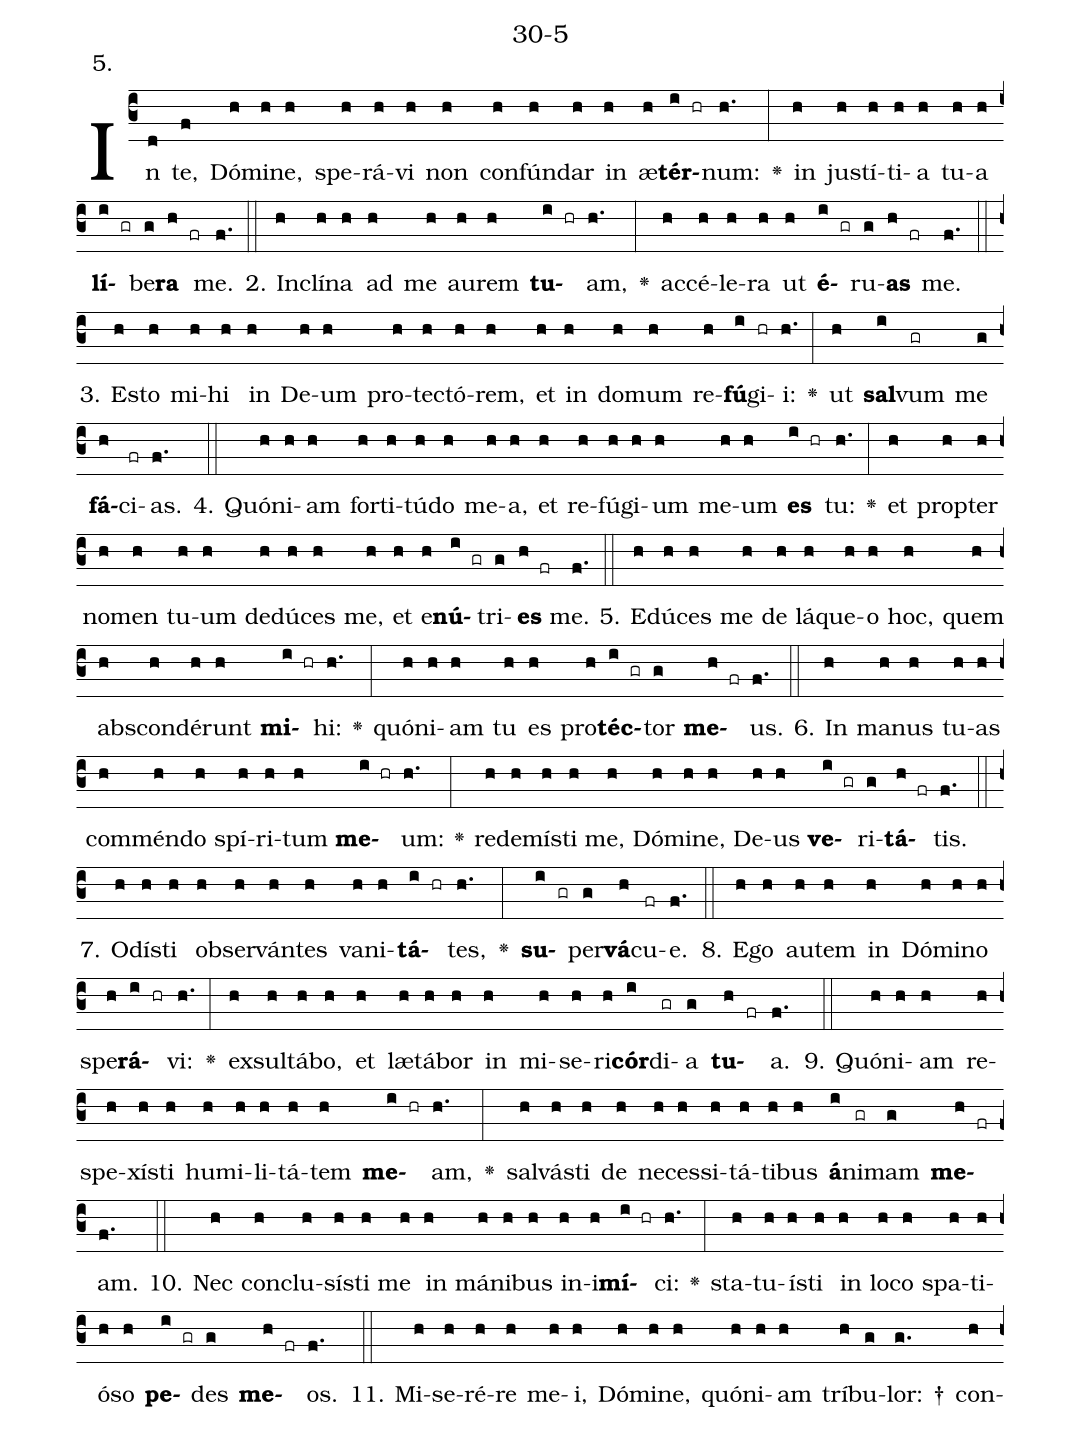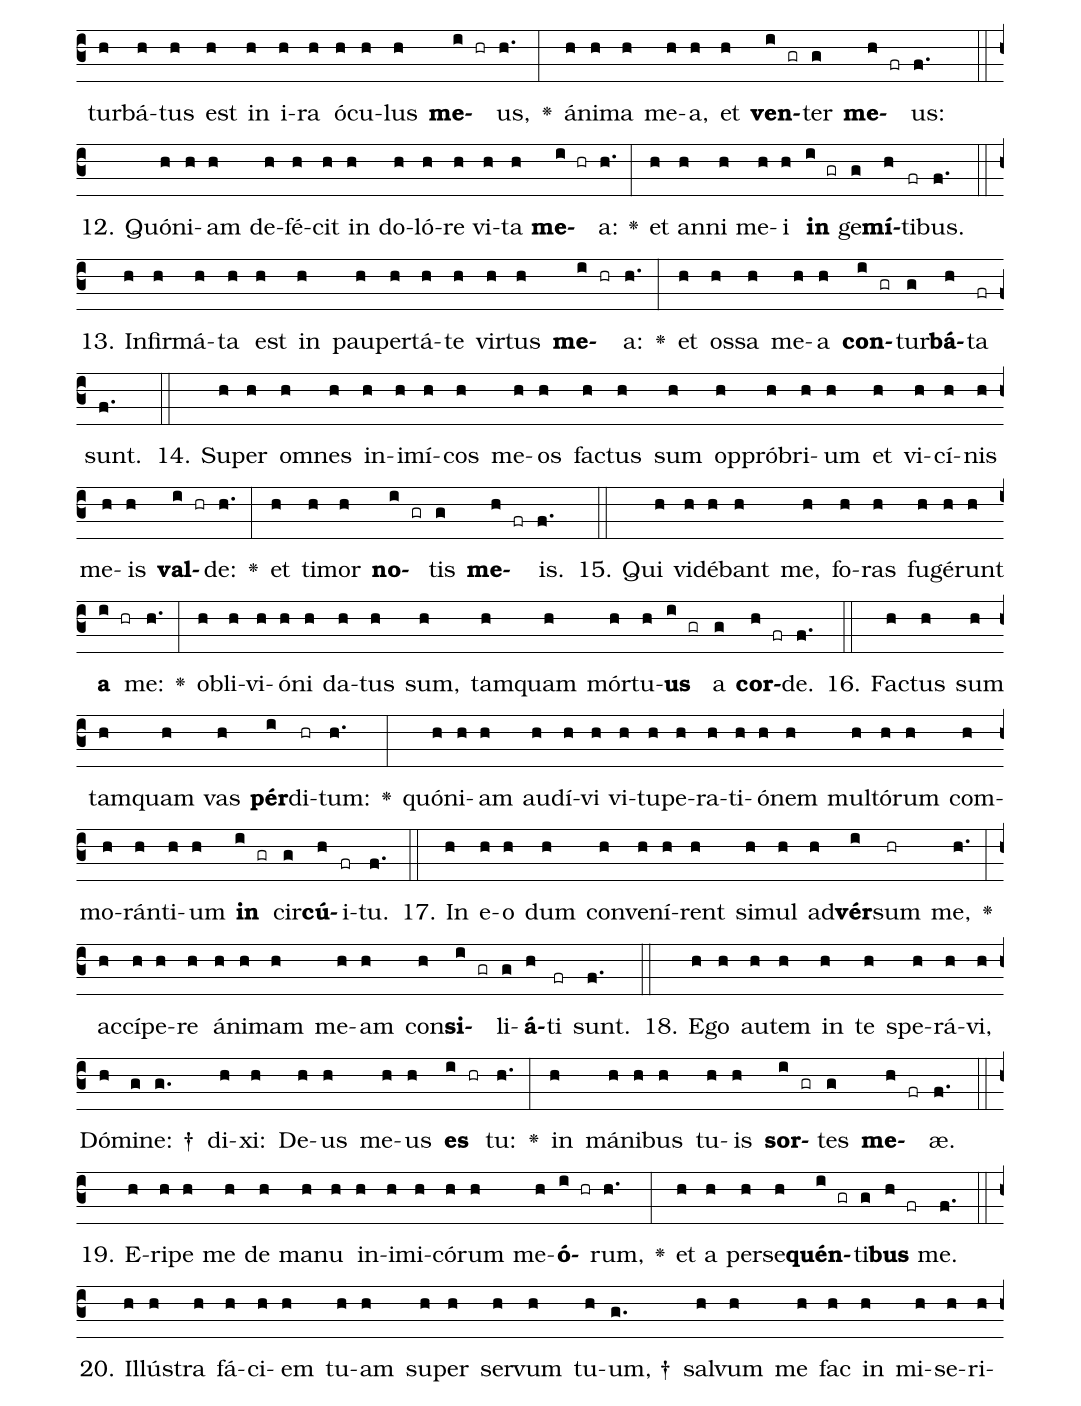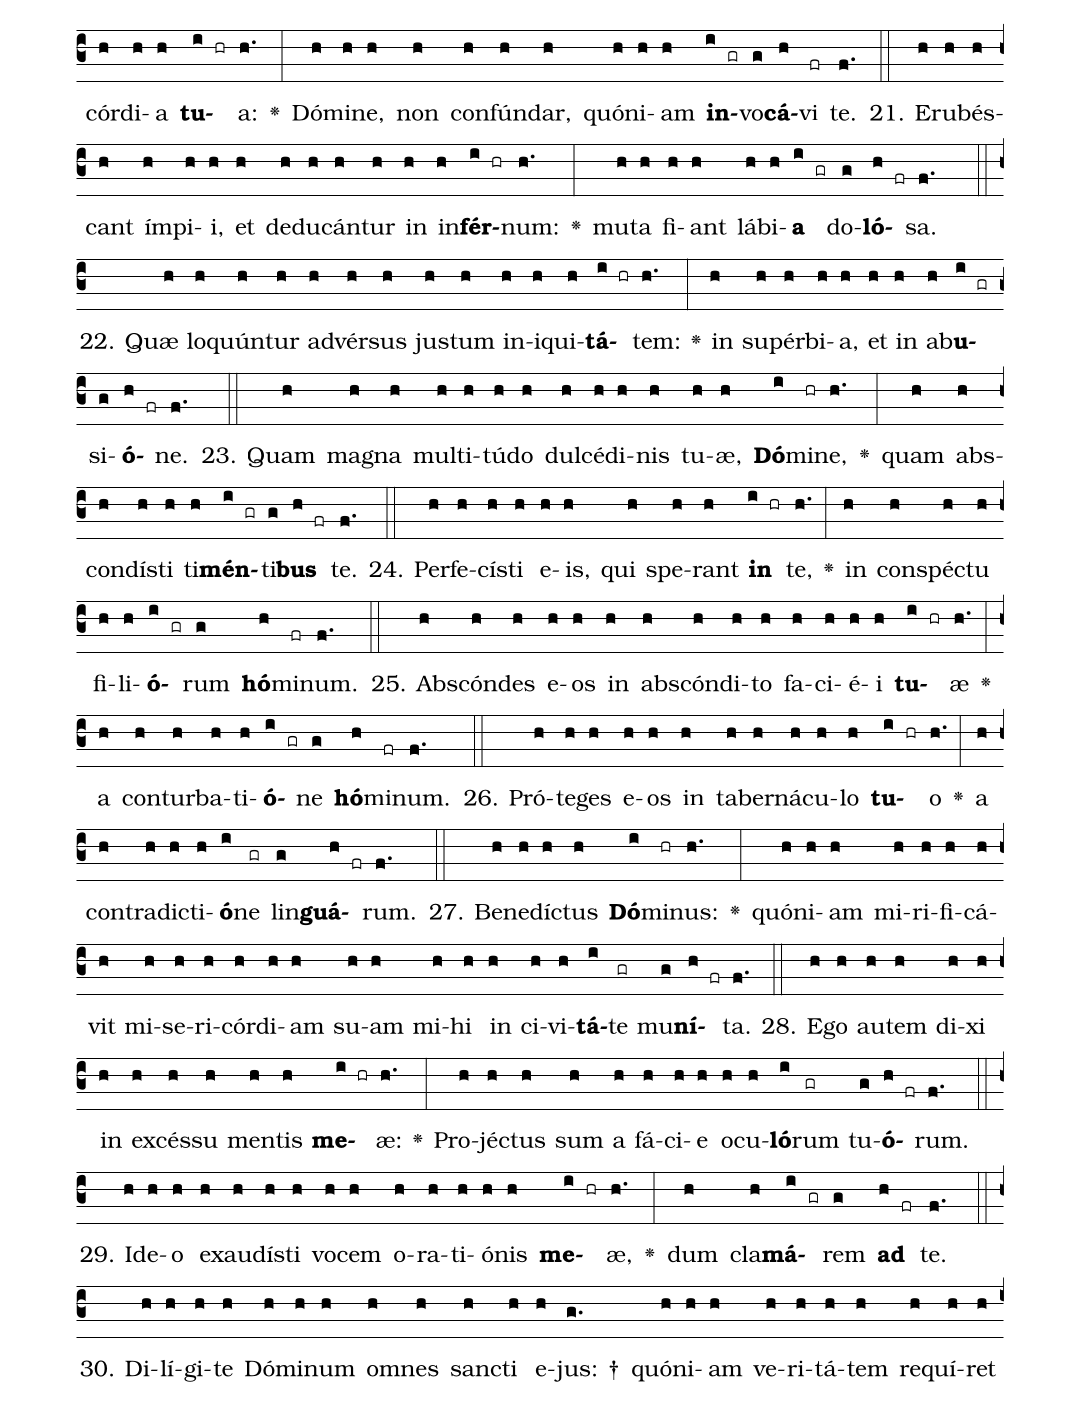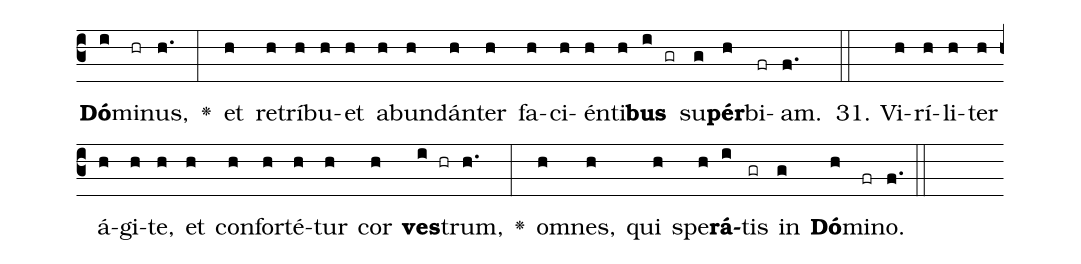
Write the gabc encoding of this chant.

name: 30-5;
annotation: 5.;
%%
(c3)In(d) te,(f) Dó(h)mi(h)ne,(h) spe(h)rá(h)vi(h) non(h) con(h)fún(h)dar(h) in(h) æ(h)<b>tér</b>(i hr)num:(h.) <v>\greheightstar</v>(:) in(h) jus(h)tí(h)ti(h)a(h) tu(h)a(h) <b>lí</b>(i gr)be(g)<b>ra</b>(h fr) me.(f.) (::)
2. In(h)clí(h)na(h) ad(h) me(h) au(h)rem(h) <b>tu</b>(i hr)am,(h.) <v>\greheightstar</v>(:) ac(h)cé(h)le(h)ra(h) ut(h) <b>é</b>(i gr)ru(g)<b>as</b>(h fr) me.(f.) (::)
3. Es(h)to(h) mi(h)hi(h) in(h) De(h)um(h) pro(h)tec(h)tó(h)rem,(h) et(h) in(h) do(h)mum(h) re(h)<b>fú</b>(i)gi(hr)i:(h.) <v>\greheightstar</v>(:) ut(h) <b>sal</b>(i)vum(gr) me(g) <b>fá</b>(h)ci(fr)as.(f.) (::)
4. Quón(h)i(h)am(h) for(h)ti(h)tú(h)do(h) me(h)a,(h) et(h) re(h)fú(h)gi(h)um(h) me(h)um(h) <b>es</b>(i hr) tu:(h.) <v>\greheightstar</v>(:) et(h) prop(h)ter(h) no(h)men(h) tu(h)um(h) de(h)dú(h)ces(h) me,(h) et(h) e(h)<b>nú</b>(i gr)tri(g)<b>es</b>(h fr) me.(f.) (::)
5. E(h)dú(h)ces(h) me(h) de(h) lá(h)que(h)o(h) hoc,(h) quem(h) abs(h)con(h)dé(h)runt(h) <b>mi</b>(i hr)hi:(h.) <v>\greheightstar</v>(:) quón(h)i(h)am(h) tu(h) es(h) pro(h)<b>téc</b>(i gr)tor(g) <b>me</b>(h fr)us.(f.) (::)
6. In(h) ma(h)nus(h) tu(h)as(h) com(h)mén(h)do(h) spí(h)ri(h)tum(h) <b>me</b>(i hr)um:(h.) <v>\greheightstar</v>(:) red(h)e(h)mís(h)ti(h) me,(h) Dó(h)mi(h)ne,(h) De(h)us(h) <b>ve</b>(i gr)ri(g)<b>tá</b>(h fr)tis.(f.) (::)
7. O(h)dís(h)ti(h) ob(h)ser(h)ván(h)tes(h) va(h)ni(h)<b>tá</b>(i hr)tes,(h.) <v>\greheightstar</v>(:) <b>su</b>(i gr)per(g)<b>vá</b>(h)cu(fr)e.(f.) (::)
8. E(h)go(h) au(h)tem(h) in(h) Dó(h)mi(h)no(h) spe(h)<b>rá</b>(i hr)vi:(h.) <v>\greheightstar</v>(:) ex(h)sul(h)tá(h)bo,(h) et(h) læ(h)tá(h)bor(h) in(h) mi(h)se(h)ri(h)<b>cór</b>(i)di(gr)a(g) <b>tu</b>(h fr)a.(f.) (::)
9. Quón(h)i(h)am(h) re(h)spe(h)xís(h)ti(h) hu(h)mi(h)li(h)tá(h)tem(h) <b>me</b>(i hr)am,(h.) <v>\greheightstar</v>(:) sal(h)vás(h)ti(h) de(h) ne(h)ces(h)si(h)tá(h)ti(h)bus(h) <b>á</b>(i)ni(gr)mam(g) <b>me</b>(h fr)am.(f.) (::)
10. Nec(h) con(h)clu(h)sís(h)ti(h) me(h) in(h) má(h)ni(h)bus(h) in(h)i(h)<b>mí</b>(i hr)ci:(h.) <v>\greheightstar</v>(:) sta(h)tu(h)ís(h)ti(h) in(h) lo(h)co(h) spa(h)ti(h)ó(h)so(h) <b>pe</b>(i gr)des(g) <b>me</b>(h fr)os.(f.) (::)
11. Mi(h)se(h)ré(h)re(h) me(h)i,(h) Dó(h)mi(h)ne,(h) quón(h)i(h)am(h) trí(h)bu(g)lor: †(g.) con(h)tur(h)bá(h)tus(h) est(h) in(h) i(h)ra(h) ó(h)cu(h)lus(h) <b>me</b>(i hr)us,(h.) <v>\greheightstar</v>(:) á(h)ni(h)ma(h) me(h)a,(h) et(h) <b>ven</b>(i gr)ter(g) <b>me</b>(h fr)us:(f.) (::)
12. Quón(h)i(h)am(h) de(h)fé(h)cit(h) in(h) do(h)ló(h)re(h) vi(h)ta(h) <b>me</b>(i hr)a:(h.) <v>\greheightstar</v>(:) et(h) an(h)ni(h) me(h)i(h) <b>in</b>(i gr) ge(g)<b>mí</b>(h)ti(fr)bus.(f.) (::)
13. In(h)fir(h)má(h)ta(h) est(h) in(h) pau(h)per(h)tá(h)te(h) vir(h)tus(h) <b>me</b>(i hr)a:(h.) <v>\greheightstar</v>(:) et(h) os(h)sa(h) me(h)a(h) <b>con</b>(i gr)tur(g)<b>bá</b>(h)ta(fr) sunt.(f.) (::)
14. Su(h)per(h) om(h)nes(h) in(h)i(h)mí(h)cos(h) me(h)os(h) fac(h)tus(h) sum(h) op(h)pró(h)bri(h)um(h) et(h) vi(h)cí(h)nis(h) me(h)is(h) <b>val</b>(i hr)de:(h.) <v>\greheightstar</v>(:) et(h) ti(h)mor(h) <b>no</b>(i gr)tis(g) <b>me</b>(h fr)is.(f.) (::)
15. Qui(h) vi(h)dé(h)bant(h) me,(h) fo(h)ras(h) fu(h)gé(h)runt(h) <b>a</b>(i hr) me:(h.) <v>\greheightstar</v>(:) ob(h)li(h)vi(h)ó(h)ni(h) da(h)tus(h) sum,(h) tam(h)quam(h) mór(h)tu(h)<b>us</b>(i gr) a(g) <b>cor</b>(h fr)de.(f.) (::)
16. Fac(h)tus(h) sum(h) tam(h)quam(h) vas(h) <b>pér</b>(i)di(hr)tum:(h.) <v>\greheightstar</v>(:) quón(h)i(h)am(h) au(h)dí(h)vi(h) vi(h)tu(h)pe(h)ra(h)ti(h)ó(h)nem(h) mul(h)tó(h)rum(h) com(h)mo(h)rán(h)ti(h)um(h) <b>in</b>(i gr) cir(g)<b>cú</b>(h)i(fr)tu.(f.) (::)
17. In(h) e(h)o(h) dum(h) con(h)ve(h)ní(h)rent(h) si(h)mul(h) ad(h)<b>vér</b>(i)sum(hr) me,(h.) <v>\greheightstar</v>(:) ac(h)cí(h)pe(h)re(h) á(h)ni(h)mam(h) me(h)am(h) con(h)<b>si</b>(i gr)li(g)<b>á</b>(h)ti(fr) sunt.(f.) (::)
18. E(h)go(h) au(h)tem(h) in(h) te(h) spe(h)rá(h)vi,(h) Dó(h)mi(g)ne: †(g.) di(h)xi:(h) De(h)us(h) me(h)us(h) <b>es</b>(i hr) tu:(h.) <v>\greheightstar</v>(:) in(h) má(h)ni(h)bus(h) tu(h)is(h) <b>sor</b>(i gr)tes(g) <b>me</b>(h fr)æ.(f.) (::)
19. E(h)ri(h)pe(h) me(h) de(h) ma(h)nu(h) in(h)i(h)mi(h)có(h)rum(h) me(h)<b>ó</b>(i hr)rum,(h.) <v>\greheightstar</v>(:) et(h) a(h) per(h)se(h)<b>quén</b>(i gr)ti(g)<b>bus</b>(h fr) me.(f.) (::)
20. Il(h)lús(h)tra(h) fá(h)ci(h)em(h) tu(h)am(h) su(h)per(h) ser(h)vum(h) tu(h)um, †(g.) sal(h)vum(h) me(h) fac(h) in(h) mi(h)se(h)ri(h)cór(h)di(h)a(h) <b>tu</b>(i hr)a:(h.) <v>\greheightstar</v>(:) Dó(h)mi(h)ne,(h) non(h) con(h)fún(h)dar,(h) quón(h)i(h)am(h) <b>in</b>(i gr)vo(g)<b>cá</b>(h)vi(fr) te.(f.) (::)
21. E(h)ru(h)bés(h)cant(h) ím(h)pi(h)i,(h) et(h) de(h)du(h)cán(h)tur(h) in(h) in(h)<b>fér</b>(i hr)num:(h.) <v>\greheightstar</v>(:) mu(h)ta(h) fi(h)ant(h) lá(h)bi(h)<b>a</b>(i gr) do(g)<b>ló</b>(h fr)sa.(f.) (::)
22. Quæ(h) lo(h)quún(h)tur(h) ad(h)vér(h)sus(h) jus(h)tum(h) in(h)i(h)qui(h)<b>tá</b>(i hr)tem:(h.) <v>\greheightstar</v>(:) in(h) su(h)pér(h)bi(h)a,(h) et(h) in(h) ab(h)<b>u</b>(i gr)si(g)<b>ó</b>(h fr)ne.(f.) (::)
23. Quam(h) ma(h)gna(h) mul(h)ti(h)tú(h)do(h) dul(h)cé(h)di(h)nis(h) tu(h)æ,(h) <b>Dó</b>(i)mi(hr)ne,(h.) <v>\greheightstar</v>(:) quam(h) abs(h)con(h)dís(h)ti(h) ti(h)<b>mén</b>(i gr)ti(g)<b>bus</b>(h fr) te.(f.) (::)
24. Per(h)fe(h)cís(h)ti(h) e(h)is,(h) qui(h) spe(h)rant(h) <b>in</b>(i hr) te,(h.) <v>\greheightstar</v>(:) in(h) con(h)spéc(h)tu(h) fi(h)li(h)<b>ó</b>(i gr)rum(g) <b>hó</b>(h)mi(fr)num.(f.) (::)
25. Abs(h)cón(h)des(h) e(h)os(h) in(h) abs(h)cón(h)di(h)to(h) fa(h)ci(h)é(h)i(h) <b>tu</b>(i hr)æ(h.) <v>\greheightstar</v>(:) a(h) con(h)tur(h)ba(h)ti(h)<b>ó</b>(i gr)ne(g) <b>hó</b>(h)mi(fr)num.(f.) (::)
26. Pró(h)te(h)ges(h) e(h)os(h) in(h) ta(h)ber(h)ná(h)cu(h)lo(h) <b>tu</b>(i hr)o(h.) <v>\greheightstar</v>(:) a(h) con(h)tra(h)dic(h)ti(h)<b>ó</b>(i)ne(gr) lin(g)<b>guá</b>(h fr)rum.(f.) (::)
27. Be(h)ne(h)díc(h)tus(h) <b>Dó</b>(i)mi(hr)nus:(h.) <v>\greheightstar</v>(:) quón(h)i(h)am(h) mi(h)ri(h)fi(h)cá(h)vit(h) mi(h)se(h)ri(h)cór(h)di(h)am(h) su(h)am(h) mi(h)hi(h) in(h) ci(h)vi(h)<b>tá</b>(i)te(gr) mu(g)<b>ní</b>(h fr)ta.(f.) (::)
28. E(h)go(h) au(h)tem(h) di(h)xi(h) in(h) ex(h)cés(h)su(h) men(h)tis(h) <b>me</b>(i hr)æ:(h.) <v>\greheightstar</v>(:) Pro(h)jéc(h)tus(h) sum(h) a(h) fá(h)ci(h)e(h) o(h)cu(h)<b>ló</b>(i)rum(gr) tu(g)<b>ó</b>(h fr)rum.(f.) (::)
29. Id(h)e(h)o(h) ex(h)au(h)dís(h)ti(h) vo(h)cem(h) o(h)ra(h)ti(h)ó(h)nis(h) <b>me</b>(i hr)æ,(h.) <v>\greheightstar</v>(:) dum(h) cla(h)<b>má</b>(i gr)rem(g) <b>ad</b>(h fr) te.(f.) (::)
30. Di(h)lí(h)gi(h)te(h) Dó(h)mi(h)num(h) om(h)nes(h) sanc(h)ti(h) e(h)jus: †(g.) quón(h)i(h)am(h) ve(h)ri(h)tá(h)tem(h) re(h)quí(h)ret(h) <b>Dó</b>(i)mi(hr)nus,(h.) <v>\greheightstar</v>(:) et(h) re(h)trí(h)bu(h)et(h) ab(h)un(h)dán(h)ter(h) fa(h)ci(h)én(h)ti(h)<b>bus</b>(i gr) su(g)<b>pér</b>(h)bi(fr)am.(f.) (::)
31. Vi(h)rí(h)li(h)ter(h) á(h)gi(h)te,(h) et(h) con(h)for(h)té(h)tur(h) cor(h) <b>ves</b>(i hr)trum,(h.) <v>\greheightstar</v>(:) om(h)nes,(h) qui(h) spe(h)<b>rá</b>(i)tis(gr) in(g) <b>Dó</b>(h)mi(fr)no.(f.) (::)
